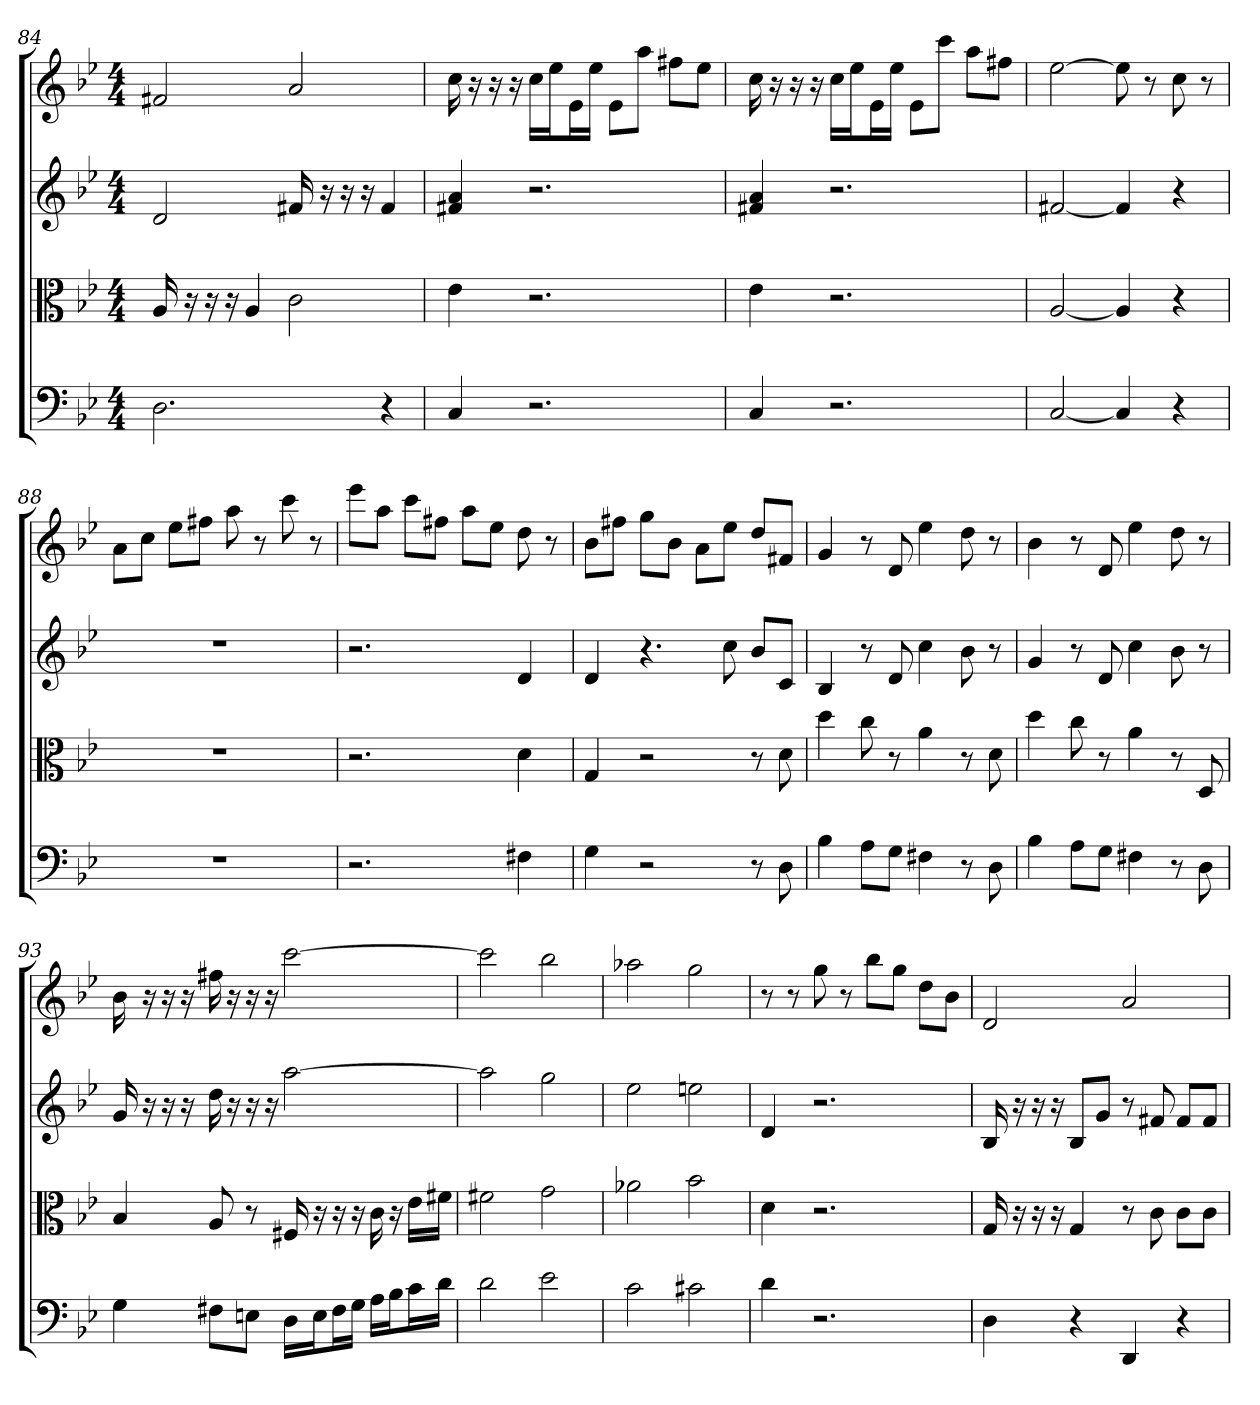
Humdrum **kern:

**kern	**kern	**kern	**kern
*part4	*part3	*part2	*part1
*staff4	*staff3	*staff2	*staff1
*clefF4	*clefC3	*clefG2	*clefG2
*k[b-e-]	*k[b-e-]	*k[b-e-]	*k[b-e-]
*g:	*g:	*g:	*g:
*M4/4	*M4/4	*M4/4	*M4/4
=84	=84	=84	=84
2.D	16A	2d	2f#X
.	16r	.	.
.	16r	.	.
.	16r	.	.
.	4A	.	.
.	2c	16f#X	2a
.	.	16r	.
.	.	16r	.
.	.	16r	.
4r	.	4f#	.
=85	=85	=85	=85
4C	4e-	4f#X 4a	16cc
.	.	.	16r
.	.	.	16r
.	.	.	16r
2.r	2.r	2.r	16cc\LL
.	.	.	16ee-\J
.	.	.	16e-\L
.	.	.	16ee-\JJ
.	.	.	8e-\L
.	.	.	8aa\J
.	.	.	8ff#X\L
.	.	.	8ee-\J
=86	=86	=86	=86
4C	4e-	4f#X 4a	16cc
.	.	.	16r
.	.	.	16r
.	.	.	16r
2.r	2.r	2.r	16cc\LL
.	.	.	16ee-\J
.	.	.	16e-\L
.	.	.	16ee-\JJ
.	.	.	8e-\L
.	.	.	8ccc\J
.	.	.	8aa\L
.	.	.	8ff#X\J
=87	=87	=87	=87
[2C	[2A	[2f#X	[2ee-
4C]	4A]	4f#]	8ee-]
.	.	.	8r
4r	4r	4r	8cc
.	.	.	8r
=88	=88	=88	=88
1r	1r	1r	8a\L
.	.	.	8cc\J
.	.	.	8ee-\L
.	.	.	8ff#X\J
.	.	.	8aa
.	.	.	8r
.	.	.	8ccc
.	.	.	8r
=89	=89	=89	=89
2.r	2.r	2.r	8eee-\L
.	.	.	8aa\J
.	.	.	8ccc\L
.	.	.	8ff#X\J
.	.	.	8aa\L
.	.	.	8ee-\J
4F#X	4d	4d	8dd
.	.	.	8r
=90	=90	=90	=90
4G	4G	4d	8b-\L
.	.	.	8ff#X\J
2r	2r	4.r	8gg\L
.	.	.	8b-\J
.	.	.	8a\L
.	.	8cc	8ee-\J
8r	8r	8b-/L	8dd/L
8D	8d	8c/J	8f#X/J
=91	=91	=91	=91
4B-	4dd	4B-	4g
8A\L	8cc	8r	8r
8G\J	8r	8d	8d
4F#X	4a	4cc	4ee-
8r	8r	8b-	8dd
8D	8d	8r	8r
=92	=92	=92	=92
4B-	4dd	4g	4b-
8A\L	8cc	8r	8r
8G\J	8r	8d	8d
4F#X	4a	4cc	4ee-
8r	8r	8b-	8dd
8D	8D	8r	8r
=93	=93	=93	=93
4G	4B-	16g	16b-
.	.	16r	16r
.	.	16r	16r
.	.	16r	16r
8F#X\L	8A	16dd	16ff#X
.	.	16r	16r
8En\J	8r	16r	16r
.	.	16r	16r
16D\LL	16F#X	[2aa	[2ccc
16E\J	16r	.	.
16F#\L	16r	.	.
16G\JJ	16r	.	.
16A\LL	16c	.	.
16B-\J	16r	.	.
16c\L	16e-\LL	.	.
16d\JJ	16f#X\JJ	.	.
=94	=94	=94	=94
2d	2f#X	2aa]	2ccc]
2e-	2g	2gg	2bb-
=95	=95	=95	=95
2c	2a-X	2ee-	2aa-X
2c#X	2b-	2een	2gg
=96	=96	=96	=96
4d	4d	4d	8r
.	.	.	8r
2.r	2.r	2.r	8gg
.	.	.	8r
.	.	.	8bb-\L
.	.	.	8gg\J
.	.	.	8dd\L
.	.	.	8b-\J
=97	=97	=97	=97
4D	16G	16B-	2d
.	16r	16r	.
.	16r	16r	.
.	16r	16r	.
4r	4G	8B-/L	.
.	.	8g/J	.
4DD	8r	8r	2a
.	8c	8f#X	.
4r	8c\L	8f#/L	.
.	8c\J	8f#/J	.
=	=	=	=
*-	*-	*-	*-
